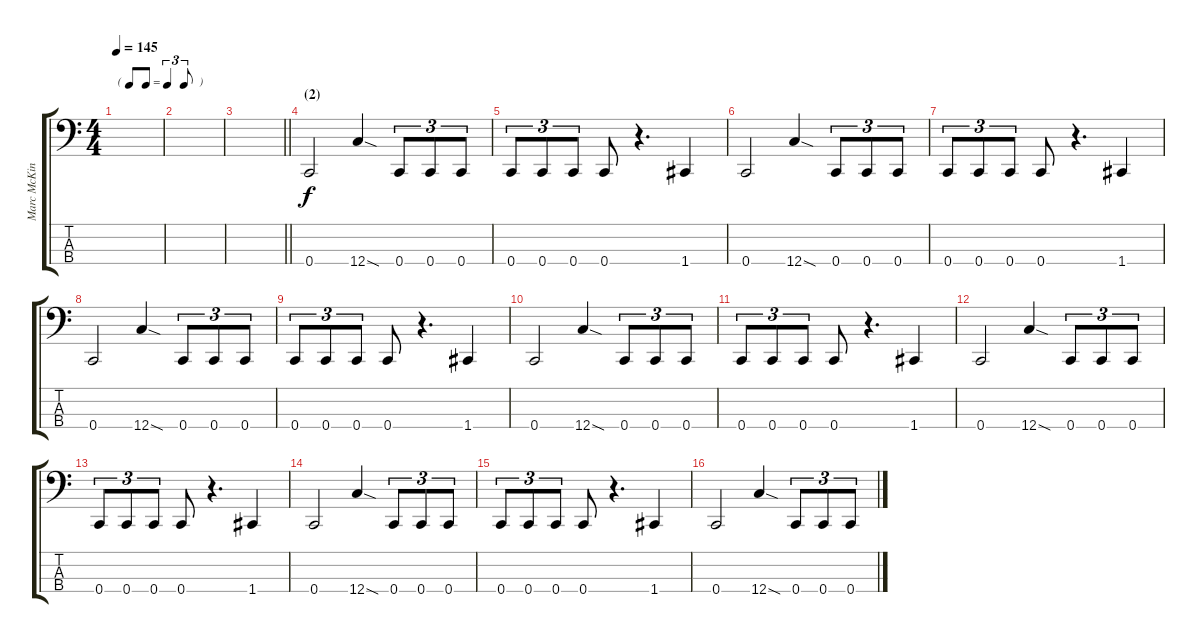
\track ("Marc McKinght" "Marc McKin") {instrument electricbasspick}
\staff {score tabs}
\tuning (F2 C2 G1 C1) {hide}
\ts (4 4)
\tf triplet8th
\tempo 145
\clef f4
\ks c
|
|
\barLineRight lightlight
|
\section ("" "(2)")
0.4.2 12.4{sod}.4 0.4.8{tu (3 2)} 0.4.8{tu (3 2)} 0.4.8{tu (3 2)} |
0.4.8{tu (3 2)} 0.4.8{tu (3 2)} 0.4.8{tu (3 2)} 0.4.8 r.4{d} 1.4.4 |
0.4.2 12.4{sod}.4 0.4.8{tu (3 2)} 0.4.8{tu (3 2)} 0.4.8{tu (3 2)} |
0.4.8{tu (3 2)} 0.4.8{tu (3 2)} 0.4.8{tu (3 2)} 0.4.8 r.4{d} 1.4.4 |
0.4.2 12.4{sod}.4 0.4.8{tu (3 2)} 0.4.8{tu (3 2)} 0.4.8{tu (3 2)} |
0.4.8{tu (3 2)} 0.4.8{tu (3 2)} 0.4.8{tu (3 2)} 0.4.8 r.4{d} 1.4.4 |
0.4.2 12.4{sod}.4 0.4.8{tu (3 2)} 0.4.8{tu (3 2)} 0.4.8{tu (3 2)} |
0.4.8{tu (3 2)} 0.4.8{tu (3 2)} 0.4.8{tu (3 2)} 0.4.8 r.4{d} 1.4.4 |
0.4.2 12.4{sod}.4 0.4.8{tu (3 2)} 0.4.8{tu (3 2)} 0.4.8{tu (3 2)} |
0.4.8{tu (3 2)} 0.4.8{tu (3 2)} 0.4.8{tu (3 2)} 0.4.8 r.4{d} 1.4.4 |
0.4.2 12.4{sod}.4 0.4.8{tu (3 2)} 0.4.8{tu (3 2)} 0.4.8{tu (3 2)} |
0.4.8{tu (3 2)} 0.4.8{tu (3 2)} 0.4.8{tu (3 2)} 0.4.8 r.4{d} 1.4.4 |
0.4.2 12.4{sod}.4 0.4.8{tu (3 2)} 0.4.8{tu (3 2)} 0.4.8{tu (3 2)}
